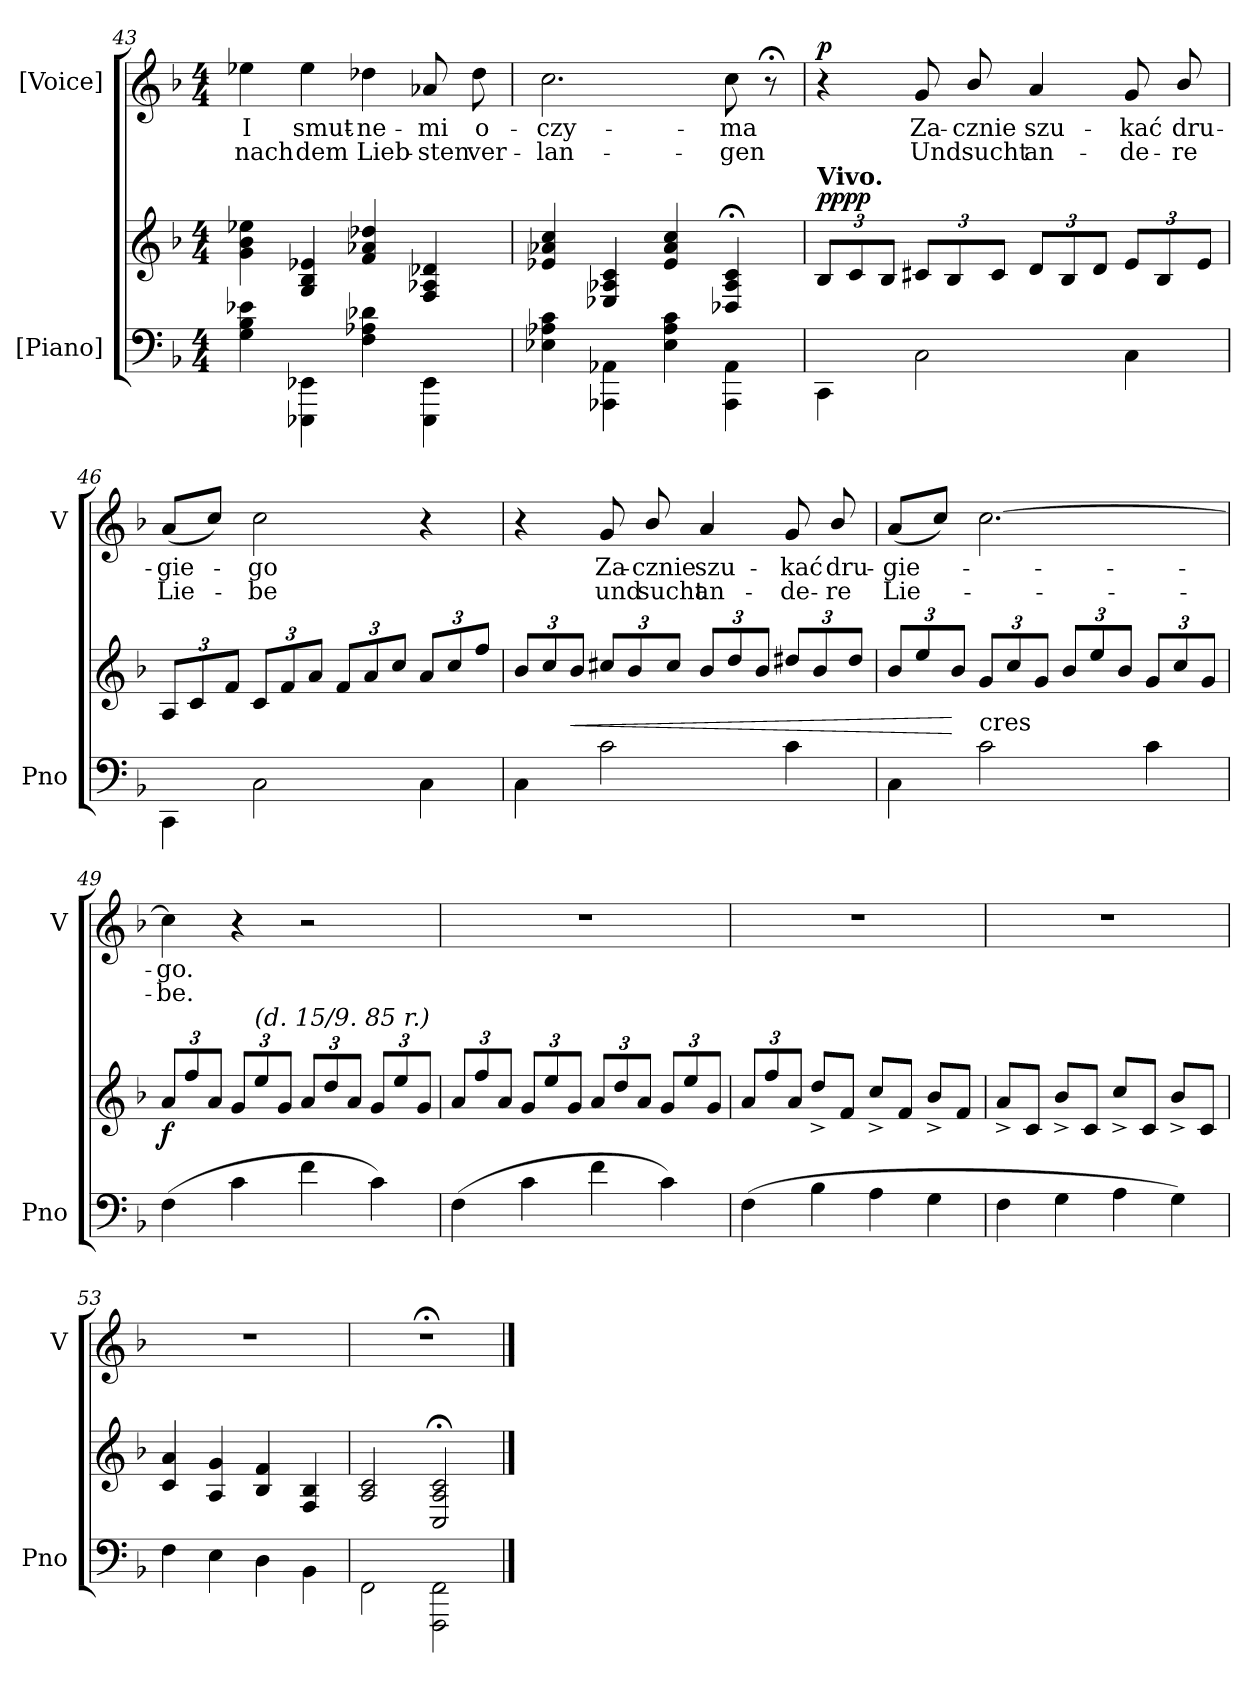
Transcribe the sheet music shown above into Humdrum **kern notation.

**kern	**kern	**dynam	**kern	**text	**text	**dynam
*part2	*part2	*part2	*part1	*part1	*part1	*part1
*staff3	*staff2	*staff2/3	*staff1	*staff1	*staff1	*staff1
*I"[Piano]	*	*	*I"[Voice]	*	*	*
*I'Pno	*	*	*I'V	*	*	*
*clefF4	*clefG2	*	*clefG2	*	*	*
*k[b-]	*k[b-]	*	*k[b-]	*	*	*
*F:	*F:	*	*F:	*	*	*
*M4/4	*M4/4	*	*M4/4	*	*	*
=43	=43	=43	=43	=43	=43	=43
4G\ 4B-\ 4e-X\	4g\ 4b-\ 4ee-X\	.	4ee-X\	I	nach	.
4EEE-X\ 4EE-X\	4G/ 4B-/ 4e-X/	.	4ee-\	smut-	dem	.
4F\ 4A-X\ 4d-X\	4f/ 4a-X/ 4dd-X/	.	4dd-X\	-ne-	Lieb-	.
4EEE-\ 4EE-\	4F/ 4A-X/ 4d-X/	.	8a-X/	-mi	-sten	.
.	.	.	8dd-\	o-	ver-	.
=44	=44	=44	=44	=44	=44	=44
4E-X\ 4A-X\ 4c\	4e-X/ 4a-X/ 4cc/	.	2.cc\	-czy-	-lan-	.
4AAA-X\ 4AA-X\	4E-X/ 4A-X/ 4c/	.	.	.	.	.
4E-\ 4A-\ 4c\	4e-/ 4a-/ 4cc/	.	.	.	.	.
4AAA-\ 4AA-\	4D-X;</ 4A-;</ 4c;</	.	8cc\	-ma	-gen	.
.	.	.	8r;<	.	.	.
=45	=45	=45	=45	=45	=45	=45
!	!LO:TX:a:B:t=Vivo.	!	!	!	!	!
!	!	!LO:DY:b=2	!	!	!	!
!	!	!LO:DY:n=1:a	!	!	!	!LO:DY:b
4CC\	12B-/L	pp pp	4r	.	.	p
.	12c/	.	.	.	.	.
.	12B-/J	.	.	.	.	.
2C\	12c#X/L	.	8g/	Za-	Und	.
.	12B-/	.	.	.	.	.
.	.	.	8b-/	-cznie	sucht	.
.	12c#/J	.	.	.	.	.
.	12d/L	.	4a/	szu-	an-	.
.	12B-/	.	.	.	.	.
.	12d/J	.	.	.	.	.
4C\	12e/L	.	8g/	-kać	-de-	.
.	12B-/	.	.	.	.	.
.	.	.	8b-/	dru-	-re	.
.	12e/J	.	.	.	.	.
=46	=46	=46	=46	=46	=46	=46
4CC\	12A/L	.	(8a/L	-gie-	Lie-	.
.	12c/	.	.	.	.	.
.	.	.	8cc/J)	.	.	.
.	12f/J	.	.	.	.	.
2C\	12c/L	.	2cc\	-go	-be	.
.	12f/	.	.	.	.	.
.	12a/J	.	.	.	.	.
.	12f/L	.	.	.	.	.
.	12a/	.	.	.	.	.
.	12cc/J	.	.	.	.	.
4C\	12a/L	.	4r	.	.	.
.	12cc/	.	.	.	.	.
.	12ff/J	.	.	.	.	.
=47	=47	=47	=47	=47	=47	=47
4C\	12b-/L	.	4r	.	.	.
.	12cc/	.	.	.	.	.
.	12b-/J	<	.	.	.	.
2c\	12cc#X/L	.	8g/	Za-	und	.
.	12b-/	.	.	.	.	.
.	.	.	8b-/	-cznie	sucht	.
.	12cc#/J	.	.	.	.	.
.	12b-/L	.	4a/	szu-	an-	.
.	12dd/	.	.	.	.	.
.	12b-/J	.	.	.	.	.
4c\	12dd#X/L	.	8g/	-kać	-de-	.
.	12b-/	.	.	.	.	.
.	.	.	8b-/	dru-	-re	.
.	12dd#/J	.	.	.	.	.
=48	=48	=48	=48	=48	=48	=48
4C\	12b-/L	.	(8a/L	-gie-	Lie-	.
.	12ee/	.	.	.	.	.
.	.	.	8cc/J)	.	.	.
.	12b-/J	[	.	.	.	.
!	!LO:TX:c:t=cres	!	!	!	!	!
2c\	12g/L	.	[2.cc\	.	.	.
.	12cc/	.	.	.	.	.
.	12g/J	.	.	.	.	.
.	12b-/L	.	.	.	.	.
.	12ee/	.	.	.	.	.
.	12b-/J	.	.	.	.	.
4c\	12g/L	.	.	.	.	.
.	12cc/	.	.	.	.	.
.	12g/J	.	.	.	.	.
=49	=49	=49	=49	=49	=49	=49
(4F\	12a/L	f	4cc\]	-go.	-be.	.
.	12ff/	.	.	.	.	.
.	12a/J	.	.	.	.	.
4c\	12g/L	.	4r	.	.	.
!	!LO:TX:a:i:t=(d. 15/9. 85 r.)	!	!	!	!	!
.	12ee/	.	.	.	.	.
.	12g/J	.	.	.	.	.
4f\	12a/L	.	2r	.	.	.
.	12dd/	.	.	.	.	.
.	12a/J	.	.	.	.	.
4c\)	12g/L	.	.	.	.	.
.	12ee/	.	.	.	.	.
.	12g/J	.	.	.	.	.
=50	=50	=50	=50	=50	=50	=50
(4F\	12a/L	.	1r	.	.	.
.	12ff/	.	.	.	.	.
.	12a/J	.	.	.	.	.
4c\	12g/L	.	.	.	.	.
.	12ee/	.	.	.	.	.
.	12g/J	.	.	.	.	.
4f\	12a/L	.	.	.	.	.
.	12dd/	.	.	.	.	.
.	12a/J	.	.	.	.	.
4c\)	12g/L	.	.	.	.	.
.	12ee/	.	.	.	.	.
.	12g/J	.	.	.	.	.
=51	=51	=51	=51	=51	=51	=51
(4F\	12a/L	.	1r	.	.	.
.	12ff/	.	.	.	.	.
.	12a/J	.	.	.	.	.
4B-\	8dd^>/L	.	.	.	.	.
.	8f/J	.	.	.	.	.
4A\	8cc^>/L	.	.	.	.	.
.	8f/J	.	.	.	.	.
4G\	8b-^>/L	.	.	.	.	.
.	8f/J	.	.	.	.	.
=52	=52	=52	=52	=52	=52	=52
4F\	8a^>/L	.	1r	.	.	.
.	8c/J	.	.	.	.	.
4G\	8b-^>/L	.	.	.	.	.
.	8c/J	.	.	.	.	.
4A\	8cc^>/L	.	.	.	.	.
.	8c/J	.	.	.	.	.
4G\)	8b-^>/L	.	.	.	.	.
.	8c/J	.	.	.	.	.
=53	=53	=53	=53	=53	=53	=53
4F\	4c/ 4a/	.	1r	.	.	.
4E\	4A/ 4g/	.	.	.	.	.
4D\	4B-/ 4f/	.	.	.	.	.
4BB-\	4F/ 4B-/	.	.	.	.	.
=54	=54	=54	=54	=54	=54	=54
2FF\	2A/ 2c/	.	1r;<	.	.	.
2FFF\ 2FF\	2C;</ 2A;</ 2c;</	.	.	.	.	.
==	==	==	==	==	==	==
*-	*-	*-	*-	*-	*-	*-
